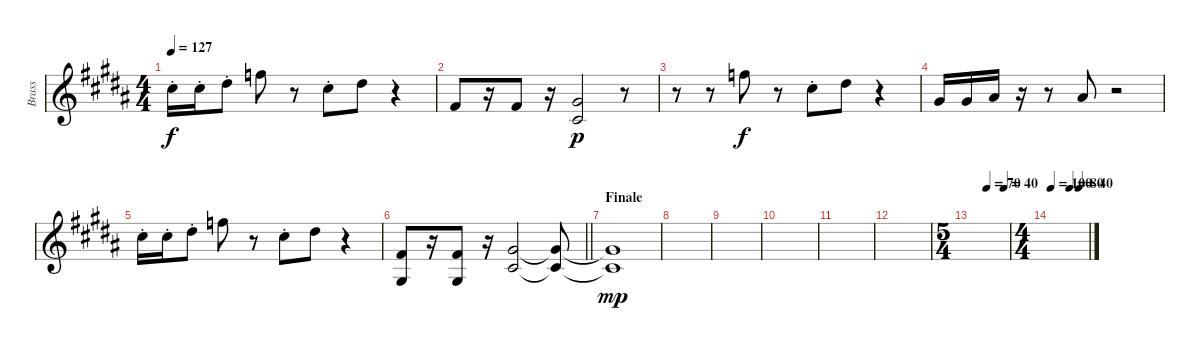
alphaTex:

\track ("Brass" "Brass") {instrument brasssection}
\staff {score}
\tuning (E4 B3 G3 D3 A2 E2) {hide}
\ts (4 4)
\tempo 127
\clef g2
\ks g#minor
14.2{st}.16{dy f} 14.2{st}.16 16.2{st}.8 13.1.8 r.8 14.2{st}.8 16.2.8 r.4 |
16.4.8 r.16 16.4.8 r.16 (2.2 13.3).2{dy p} r.8 |
r.8 r.8 13.1.8{dy f} r.8 14.2{st}.8 16.2.8 r.4 |
13.3.16 13.3.16 15.3.16 r.16 r.8 15.3.8 r.2 |
14.2{st}.16 14.2{st}.16 16.2{st}.8 13.1.8 r.8 14.2{st}.8 16.2.8 r.4 |
\barLineRight lightlight
(1.3 16.4).8 r.16 (1.3 16.4).8 r.16 (2.2 13.3).2 (2.2{t} 13.3{t}).8 |
\section ("" "Finale")
(2.2{t} 13.3{t}).1{dy mp} |
|
|
|
|
|
\ts (5 4)
\tempo (70 0.4)
\tempo (40 0.8666666666666667)
|
\ts (4 4)
\tempo 100
\tempo (80 0.5)
\tempo (40 0.75)
